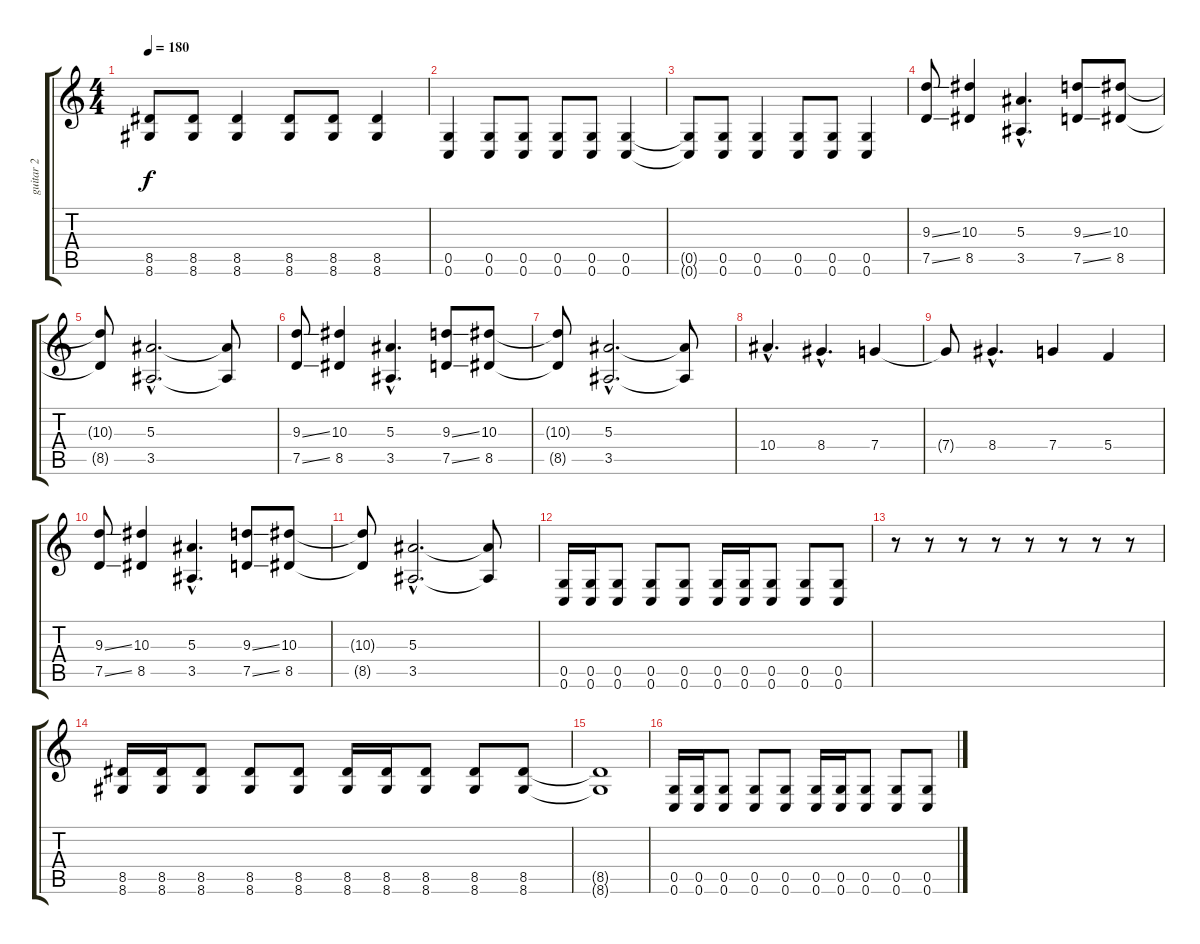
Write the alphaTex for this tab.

\track ("guitar 2" "guitar 2") {instrument overdrivenguitar}
\staff {score tabs}
\tuning (D4 A3 F3 C3 G2 C2) {hide}
\ts (4 4)
\tempo 180
\clef g2
\ks c
(8.5{t} 8.6{t}).8{dy f} (8.5 8.6).8 (8.5 8.6).4 (8.5 8.6).8 (8.5 8.6).8 (8.5 8.6).4 |
(0.5 0.6).4 (0.5 0.6).8 (0.5 0.6).8 (0.5 0.6).8 (0.5 0.6).8 (0.5 0.6).4 |
(0.5{t} 0.6{t}).8 (0.5 0.6).8 (0.5 0.6).4 (0.5 0.6).8 (0.5 0.6).8 (0.5 0.6).4 |
(9.3{ss} 7.5{ss}).8 (10.3 8.5).4 (5.3{hac} 3.5{hac}).4{d} (9.3{ss} 7.5{ss}).8 (10.3 8.5).8 |
(10.3{t} 8.5{t}).8 (5.3{hac} 3.5{hac}).2{d} (5.3{t} 3.5{t}).8 |
(9.3{ss} 7.5{ss}).8 (10.3 8.5).4 (5.3{hac} 3.5{hac}).4{d} (9.3{ss} 7.5{ss}).8 (10.3 8.5).8 |
(10.3{t} 8.5{t}).8 (5.3{hac} 3.5{hac}).2{d} (5.3{t} 3.5{t}).8 |
10.4{hac}.4{d} 8.4{hac}.4{d} 7.4.4 |
7.4{t}.8 8.4{hac}.4{d} 7.4.4 5.4.4 |
(9.3{ss} 7.5{ss}).8 (10.3 8.5).4 (5.3{hac} 3.5{hac}).4{d} (9.3{ss} 7.5{ss}).8 (10.3 8.5).8 |
(10.3{t} 8.5{t}).8 (5.3{hac} 3.5{hac}).2{d} (5.3{t} 3.5{t}).8 |
(0.5 0.6).16 (0.5 0.6).16 (0.5 0.6).8 (0.5 0.6).8 (0.5 0.6).8 (0.5 0.6).16 (0.5 0.6).16 (0.5 0.6).8 (0.5 0.6).8 (0.5 0.6).8 |
r.8 r.8 r.8 r.8 r.8 r.8 r.8 r.8 |
(8.5 8.6).16 (8.5 8.6).16 (8.5 8.6).8 (8.5 8.6).8 (8.5 8.6).8 (8.5 8.6).16 (8.5 8.6).16 (8.5 8.6).8 (8.5 8.6).8 (8.5 8.6).8 |
(8.5{t} 8.6{t}).1 |
(0.5 0.6).16 (0.5 0.6).16 (0.5 0.6).8 (0.5 0.6).8 (0.5 0.6).8 (0.5 0.6).16 (0.5 0.6).16 (0.5 0.6).8 (0.5 0.6).8 (0.5 0.6).8
